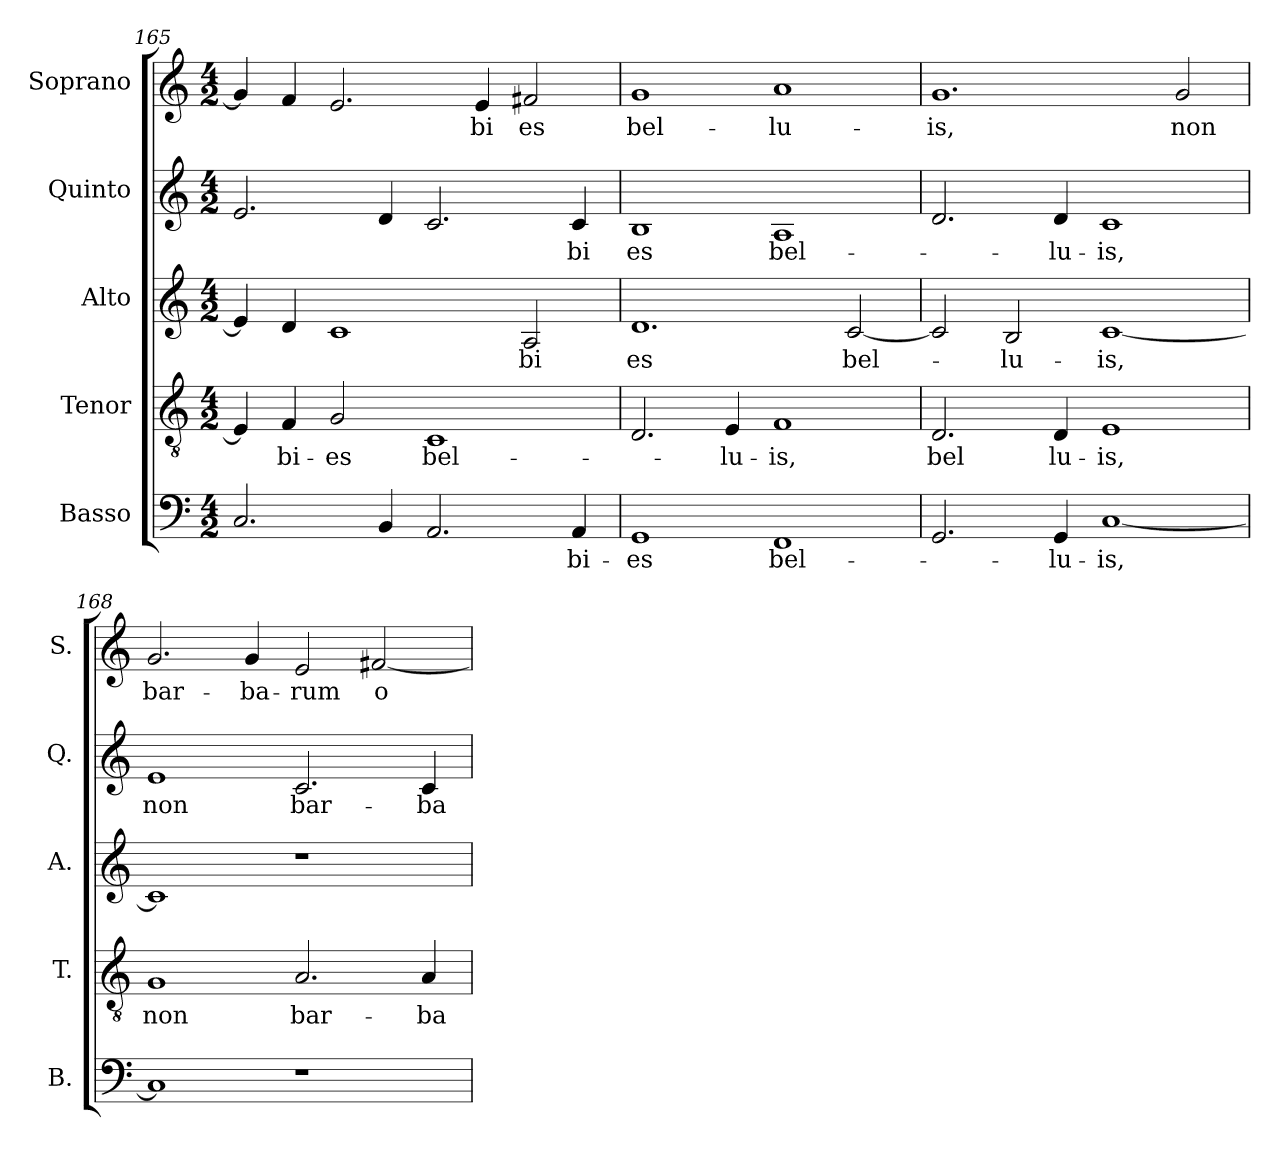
**kern	**text	**kern	**text	**kern	**text	**kern	**text	**kern	**text
*part5	*part5	*part4	*part4	*part3	*part3	*part2	*part2	*part1	*part1
*staff5	*staff5	*staff4	*staff4	*staff3	*staff3	*staff2	*staff2	*staff1	*staff1
*I"Basso	*	*I"Tenor	*	*I"Alto	*	*I"Quinto	*	*I"Soprano	*
*I'B.	*	*I'T.	*	*I'A.	*	*I'Q.	*	*I'S.	*
*clefF4	*	*clefGv2	*	*clefG2	*	*clefG2	*	*clefG2	*
*	*	*ITrd7c12	*	*	*	*	*	*	*
*k[]	*	*k[]	*	*k[]	*	*k[]	*	*k[]	*
*C:	*	*C:	*	*C:	*	*C:	*	*C:	*
*M4/2	*	*M4/2	*	*M4/2	*	*M4/2	*	*M4/2	*
=165	=165	=165	=165	=165	=165	=165	=165	=165	=165
2.Ci/	.	4EEi/]	.	4ei/]	.	2.ei/	.	4gi/]	.
!	!	!	!LO:LY:b:color=#000000	!	!	!	!	!	!
.	.	4FFi/	-bi-	4di/	.	.	.	4fi/	.
!	!	!	!LO:LY:b:color=#000000	!	!	!	!	!	!
.	.	2GGi/	-es	1ci	.	.	.	2.ei/	.
4BBi/	.	.	.	.	.	4di/	.	.	.
!	!	!	!LO:LY:b:color=#000000	!	!	!	!	!	!
2.AAi/	.	1CCi	bel-	.	.	2.ci/	.	.	.
!	!	!	!	!	!	!	!	!	!LO:LY:b:color=#000000
.	.	.	.	.	.	.	.	4ei/	-bi
!	!	!	!	!	!LO:LY:b:color=#000000	!	!	!	!
!	!	!	!	!	!	!	!	!	!LO:LY:b:color=#000000
.	.	.	.	2Ai/	-bi	.	.	2f#Xi/	es
!	!LO:LY:b:color=#000000	!	!	!	!	!	!	!	!
!	!	!	!	!	!	!	!LO:LY:b:color=#000000	!	!
4AAi/	-bi-	.	.	.	.	4ci/	-bi	.	.
=166	=166	=166	=166	=166	=166	=166	=166	=166	=166
!	!LO:LY:b:color=#000000	!	!	!	!	!	!	!	!
!	!	!	!	!	!LO:LY:b:color=#000000	!	!	!	!
!	!	!	!	!	!	!	!LO:LY:b:color=#000000	!	!
!	!	!	!	!	!	!	!	!	!LO:LY:b:color=#000000
1GGi	-es	2.DDi/	.	1.di	es	1Bi	es	1gi	bel-
!	!	!	!LO:LY:b:color=#000000	!	!	!	!	!	!
.	.	4EEi/	-lu-	.	.	.	.	.	.
!	!LO:LY:b:color=#000000	!	!	!	!	!	!	!	!
!	!	!	!LO:LY:b:color=#000000	!	!	!	!	!	!
!	!	!	!	!	!	!	!LO:LY:b:color=#000000	!	!
!	!	!	!	!	!	!	!	!	!LO:LY:b:color=#000000
1FFi	bel-	1FFi	-is,	.	.	1Ai	bel-	1ai	-lu-
!	!	!	!	!	!LO:LY:b:color=#000000	!	!	!	!
.	.	.	.	[2ci/	bel-	.	.	.	.
=167	=167	=167	=167	=167	=167	=167	=167	=167	=167
!	!	!	!LO:LY:b:color=#000000	!	!	!	!	!	!
!	!	!	!	!	!	!	!	!	!LO:LY:b:color=#000000
2.GGi/	.	2.DDi/	bel	2ci/]	.	2.di/	.	1.gi	-is,
!	!	!	!	!	!LO:LY:b:color=#000000	!	!	!	!
.	.	.	.	2Bi/	-lu-	.	.	.	.
!	!LO:LY:b:color=#000000	!	!	!	!	!	!	!	!
!	!	!	!LO:LY:b:color=#000000	!	!	!	!	!	!
!	!	!	!	!	!	!	!LO:LY:b:color=#000000	!	!
4GGi/	-lu-	4DDi/	lu-	.	.	4di/	-lu-	.	.
!	!LO:LY:b:color=#000000	!	!	!	!	!	!	!	!
!	!	!	!LO:LY:b:color=#000000	!	!	!	!	!	!
!	!	!	!	!	!LO:LY:b:color=#000000	!	!	!	!
!	!	!	!	!	!	!	!LO:LY:b:color=#000000	!	!
[1Ci	-is,	1EEi	-is,	[1ci	-is,	1ci	-is,	.	.
!	!	!	!	!	!	!	!	!	!LO:LY:b:color=#000000
.	.	.	.	.	.	.	.	2gi/	non
!!LO:LB:g=z
=168	=168	=168	=168	=168	=168	=168	=168	=168	=168
!	!	!	!LO:LY:b:color=#000000	!	!	!	!	!	!
!	!	!	!	!	!	!	!LO:LY:b:color=#000000	!	!
!	!	!	!	!	!	!	!	!	!LO:LY:b:color=#000000
1Ci]	.	1GGi	non	1ci]	.	1ei	non	2.gi/	bar-
!	!	!	!	!	!	!	!	!	!LO:LY:b:color=#000000
.	.	.	.	.	.	.	.	4gi/	-ba-
!	!	!	!LO:LY:b:color=#000000	!	!	!	!	!	!
!	!	!	!	!	!	!	!LO:LY:b:color=#000000	!	!
!	!	!	!	!	!	!	!	!	!LO:LY:b:color=#000000
1r	.	2.AAi/	bar-	1r	.	2.ci/	bar-	2ei/	-rum
!	!	!	!	!	!	!	!	!	!LO:LY:b:color=#000000
.	.	.	.	.	.	.	.	[2f#Xi/	o-
!	!	!	!LO:LY:b:color=#000000	!	!	!	!	!	!
!	!	!	!	!	!	!	!LO:LY:b:color=#000000	!	!
.	.	4AAi/	-ba-	.	.	4ci/	-ba-	.	.
=	=	=	=	=	=	=	=	=	=
*-	*-	*-	*-	*-	*-	*-	*-	*-	*-
